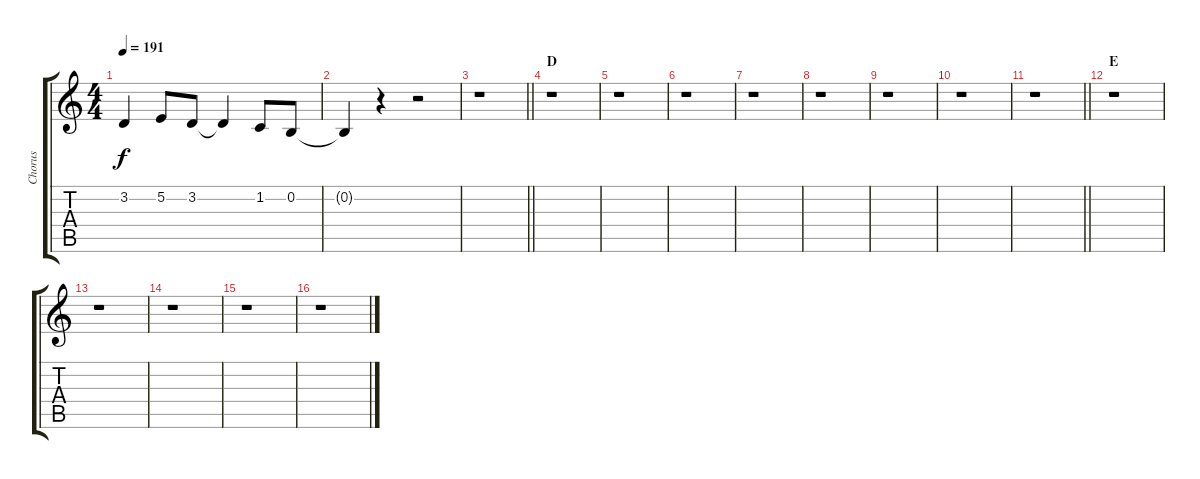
\track ("Chorus" "Chorus") {instrument altosax}
\staff {score tabs}
\tuning (E4 B3 G3 D3 A2 E2) {hide}
\ts (4 4)
\tempo 191
\clef g2
\ks c
3.2.4{dy f} 5.2.8 3.2.8 3.2{t}.4 1.2.8 0.2.8 |
0.2{t}.4 r.4 r.2 |
\barLineRight lightlight
r.1 |
\section ("" "D")
r.1 |
r.1 |
r.1 |
r.1 |
r.1 |
r.1 |
r.1 |
\barLineRight lightlight
r.1 |
\section ("" "E")
r.1 |
r.1 |
r.1 |
r.1 |
r.1
